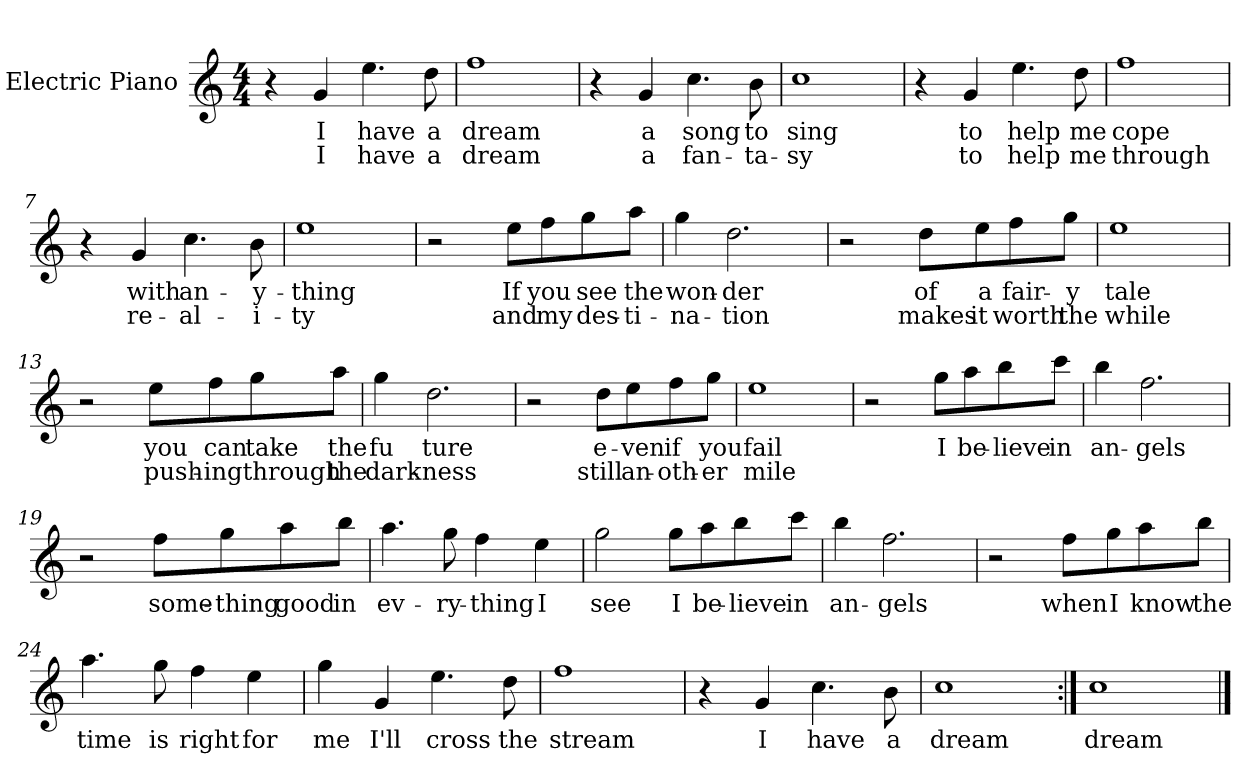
**kern	**text	**text
*part1	*part1	*part1
*staff1	*staff1	*staff1
*I"Electric Piano	*	*
*I'E.Pno	*	*
*clefG2	*	*
*k[]	*	*
*C:	*	*
*M4/4	*	*
=1	=1	=1
4r	.	.
4g/	I	I
4.ee\	have	have
8dd\	a	a
=2	=2	=2
1ff	dream	dream
=3	=3	=3
4r	.	.
4g/	a	a
4.cc\	song	fan-
8b\	to	-ta-
=4	=4	=4
1cc	sing	-sy
=5	=5	=5
4r	.	.
4g/	to	to
4.ee\	help	help
8dd\	me	me
=6	=6	=6
1ff	cope	through
!!LO:LB:g=z
=7	=7	=7
4r	.	.
4g/	with	re-
4.cc\	an-	-al-
8b\	-y-	-i-
=8	=8	=8
1ee	-thing	-ty
=9	=9	=9
2r	.	.
8ee\L	If	and
8ff\	you	my
8gg\	see	des-
8aa\J	the	-ti-
=10	=10	=10
4gg\	won-	-na-
2.dd\	-der	-tion
=11	=11	=11
2r	.	.
8dd\L	of	makes
8ee\	a	it
8ff\	fair-	worth
8gg\J	-y	the
!!LO:LB:g=z
=12	=12	=12
1ee	tale	while
=13	=13	=13
2r	.	.
8ee\L	you	push-
8ff\	can	-ing
8gg\	take	through
8aa\J	the	the
=14	=14	=14
4gg\	fu	dark-
2.dd\	ture	-ness
=15	=15	=15
2r	.	.
8dd\L	e-	still
8ee\	-ven	an-
8ff\	if	-oth-
8gg\J	you	-er
=16	=16	=16
1ee	fail	mile
!!LO:LB:g=z
=17	=17	=17
2r	.	.
8gg\L	I	.
8aa\	be-	.
8bb\	-lieve	.
8ccc\J	in	.
=18	=18	=18
4bb\	an-	.
2.ff\	-gels	.
=19	=19	=19
2r	.	.
8ff\L	some-	.
8gg\	-thing	.
8aa\	good	.
8bb\J	in	.
=20	=20	=20
4.aa\	ev-	.
8gg\	-ry-	.
4ff\	-thing	.
4ee\	I	.
!!LO:LB:g=z
=21	=21	=21
2gg\	see	.
8gg\L	I	.
8aa\	be-	.
8bb\	-lieve	.
8ccc\J	in	.
=22	=22	=22
4bb\	an-	.
2.ff\	-gels	.
=23	=23	=23
2r	.	.
8ff\L	when	.
8gg\	I	.
8aa\	know	.
8bb\J	the	.
=24	=24	=24
4.aa\	time	.
8gg\	is	.
4ff\	right	.
4ee\	for	.
!!LO:LB:g=z
=25	=25	=25
4gg\	me	.
4g/	I'll	.
4.ee\	cross	.
8dd\	the	.
=26	=26	=26
1ff	stream	.
=27	=27	=27
4r	.	.
4g/	I	.
4.cc\	have	.
8b\	a	.
=28	=28	=28
1cc	dream	.
=29:|!	=29:|!	=29:|!
1cc	dream	.
==	==	==
*-	*-	*-
